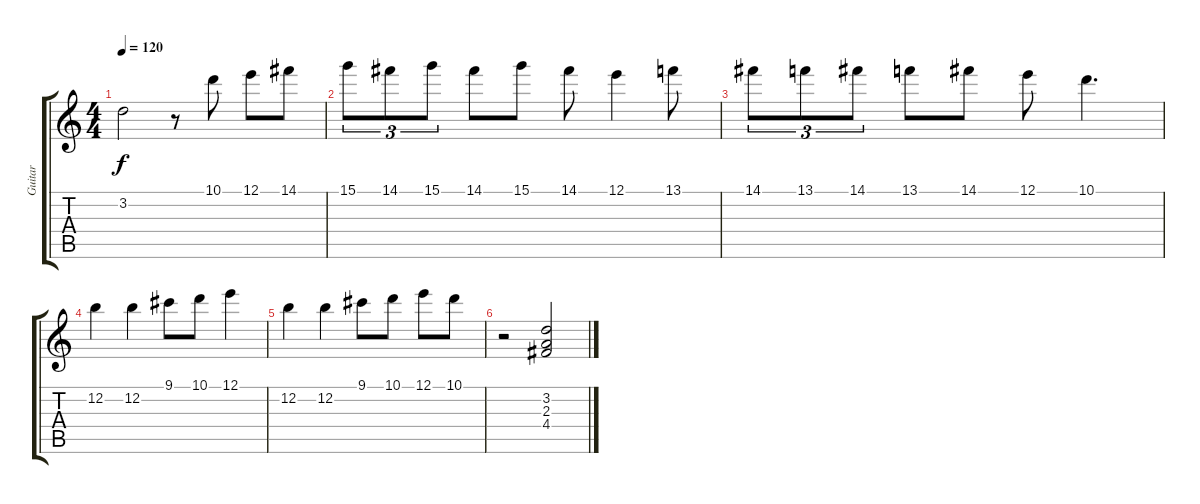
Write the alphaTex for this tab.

\track ("Guitar" "Guitar") {instrument acousticguitarsteel}
\staff {score tabs}
\tuning (E4 B3 G3 D3 A2 E2) {hide}
\ts (4 4)
\tempo 120
\clef g2
\ks c
3.2.2{dy f} r.8 10.1.8 12.1.8 14.1.8 |
15.1.8{tu (3 2)} 14.1.8{tu (3 2)} 15.1.8{tu (3 2)} 14.1.8 15.1.8 14.1.8 12.1.4 13.1.8 |
14.1.8{tu (3 2)} 13.1.8{tu (3 2)} 14.1.8{tu (3 2)} 13.1.8 14.1.8 12.1.8 10.1.4{d} |
12.2.4 12.2.4 9.1.8 10.1.8 12.1.4 |
12.2.4 12.2.4 9.1.8 10.1.8 12.1.8 10.1.8 |
r.2 (3.2 2.3 4.4).2
